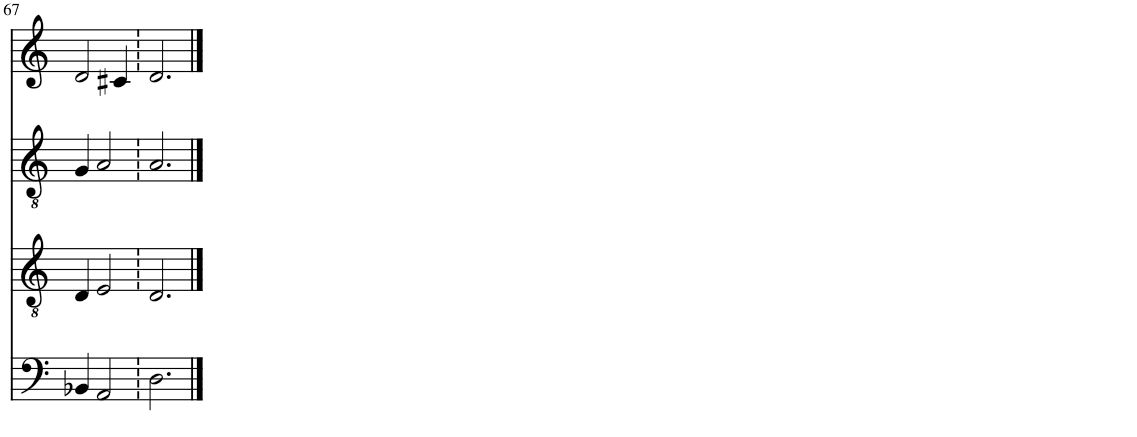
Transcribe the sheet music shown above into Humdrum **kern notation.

**kern	**kern	**kern	**kern
*part4	*part3	*part2	*part1
*staff4	*staff3	*staff2	*staff1
*I"Piano	*I"Piano	*I"Piano	*I"Piano
*I'Pno	*I'Pno	*I'Pno	*I'Pno
!!LO:PB:g=z
*clefF4	*clefGv2	*clefGv2	*clefG2
*k[]	*k[]	*k[]	*k[]
*M3/4	*M3/4	*M3/4	*M3/4
=67	=67	=67	=67
4BB-X/	4D/	4G/	2d/
2AA/	2E/	2A/	.
.	.	.	4c#X/
=68	=68	=68	=68
2.D\	2.D/	2.A/	2.d/
==	==	==	==
*-	*-	*-	*-
